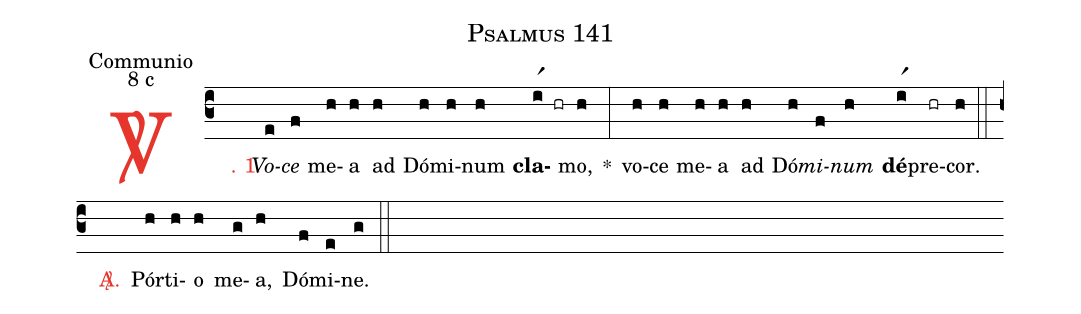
name: Psalmus 141;
office-part: Communio;
mode: 8;
mode-differentia: c;
%%
(c3)

<c><sp>V/</sp>. 1.</c>() <i>Vo</i>(e)<i>ce</i>(f) me(h)a(h) ad(h) Dó(h)mi(h)num(h) <b>cla</b>(ir1 hr)mo,(h) *(:) vo(h)ce(h) me(h)a(h) ad(h) Dó(h)<i>mi</i>(f)<i>num</i>(h) <b>dé</b>(ir1)pre(hr)cor.(h)

(::)

<c><sp>A/</sp>.</c>() Pór(h)ti(h)o(h) me(g)a,(h) Dó(f)mi(e)ne.(g)

(::)
